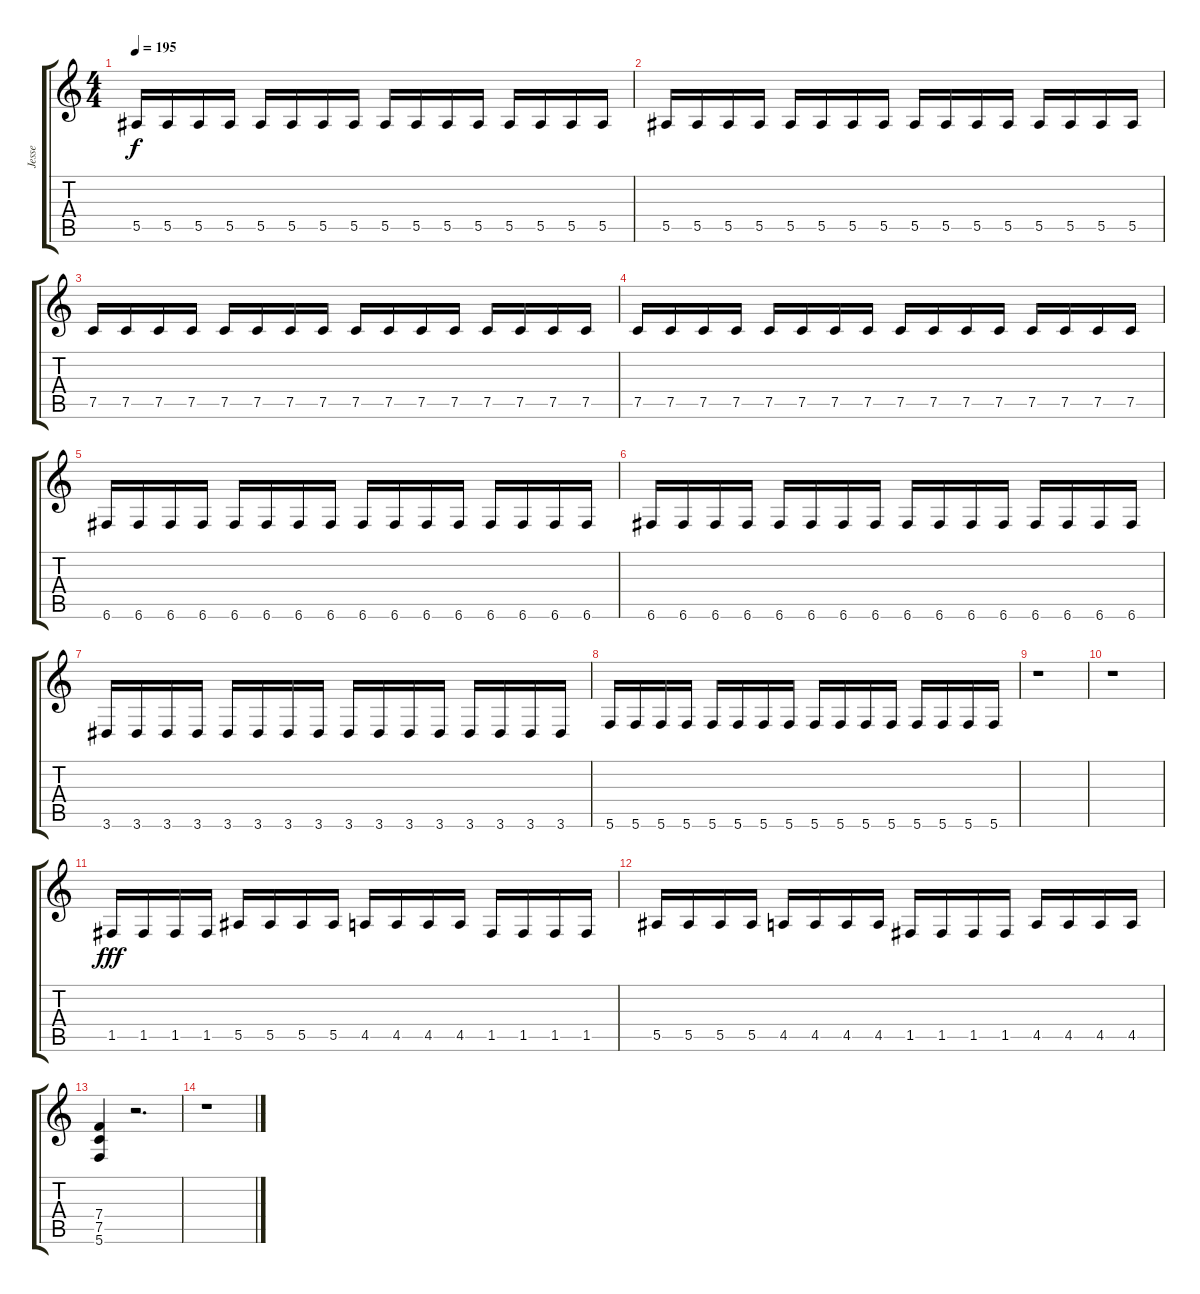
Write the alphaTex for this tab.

\track ("Jesse" "Jesse") {instrument distortionguitar}
\staff {score tabs}
\tuning (C4 G3 Eb3 Bb2 F2 C2) {hide}
\ts (4 4)
\tempo 195
\clef g2
\ks c
5.5.16{dy f} 5.5.16 5.5.16 5.5.16 5.5.16 5.5.16 5.5.16 5.5.16 5.5.16 5.5.16 5.5.16 5.5.16 5.5.16 5.5.16 5.5.16 5.5.16 |
5.5.16 5.5.16 5.5.16 5.5.16 5.5.16 5.5.16 5.5.16 5.5.16 5.5.16 5.5.16 5.5.16 5.5.16 5.5.16 5.5.16 5.5.16 5.5.16 |
7.5.16 7.5.16 7.5.16 7.5.16 7.5.16 7.5.16 7.5.16 7.5.16 7.5.16 7.5.16 7.5.16 7.5.16 7.5.16 7.5.16 7.5.16 7.5.16 |
7.5.16 7.5.16 7.5.16 7.5.16 7.5.16 7.5.16 7.5.16 7.5.16 7.5.16 7.5.16 7.5.16 7.5.16 7.5.16 7.5.16 7.5.16 7.5.16 |
6.6.16 6.6.16 6.6.16 6.6.16 6.6.16 6.6.16 6.6.16 6.6.16 6.6.16 6.6.16 6.6.16 6.6.16 6.6.16 6.6.16 6.6.16 6.6.16 |
6.6.16 6.6.16 6.6.16 6.6.16 6.6.16 6.6.16 6.6.16 6.6.16 6.6.16 6.6.16 6.6.16 6.6.16 6.6.16 6.6.16 6.6.16 6.6.16 |
3.6.16 3.6.16 3.6.16 3.6.16 3.6.16 3.6.16 3.6.16 3.6.16 3.6.16 3.6.16 3.6.16 3.6.16 3.6.16 3.6.16 3.6.16 3.6.16 |
5.6.16 5.6.16 5.6.16 5.6.16 5.6.16 5.6.16 5.6.16 5.6.16 5.6.16 5.6.16 5.6.16 5.6.16 5.6.16 5.6.16 5.6.16 5.6.16 |
r.1 |
r.1 |
1.5.16{dy fff} 1.5.16 1.5.16 1.5.16 5.5.16 5.5.16 5.5.16 5.5.16 4.5.16 4.5.16 4.5.16 4.5.16 1.5.16 1.5.16 1.5.16 1.5.16 |
5.5.16 5.5.16 5.5.16 5.5.16 4.5.16 4.5.16 4.5.16 4.5.16 1.5.16 1.5.16 1.5.16 1.5.16 4.5.16 4.5.16 4.5.16 4.5.16 |
(7.4 7.5 5.6).4 r.2{d} |
r.1
